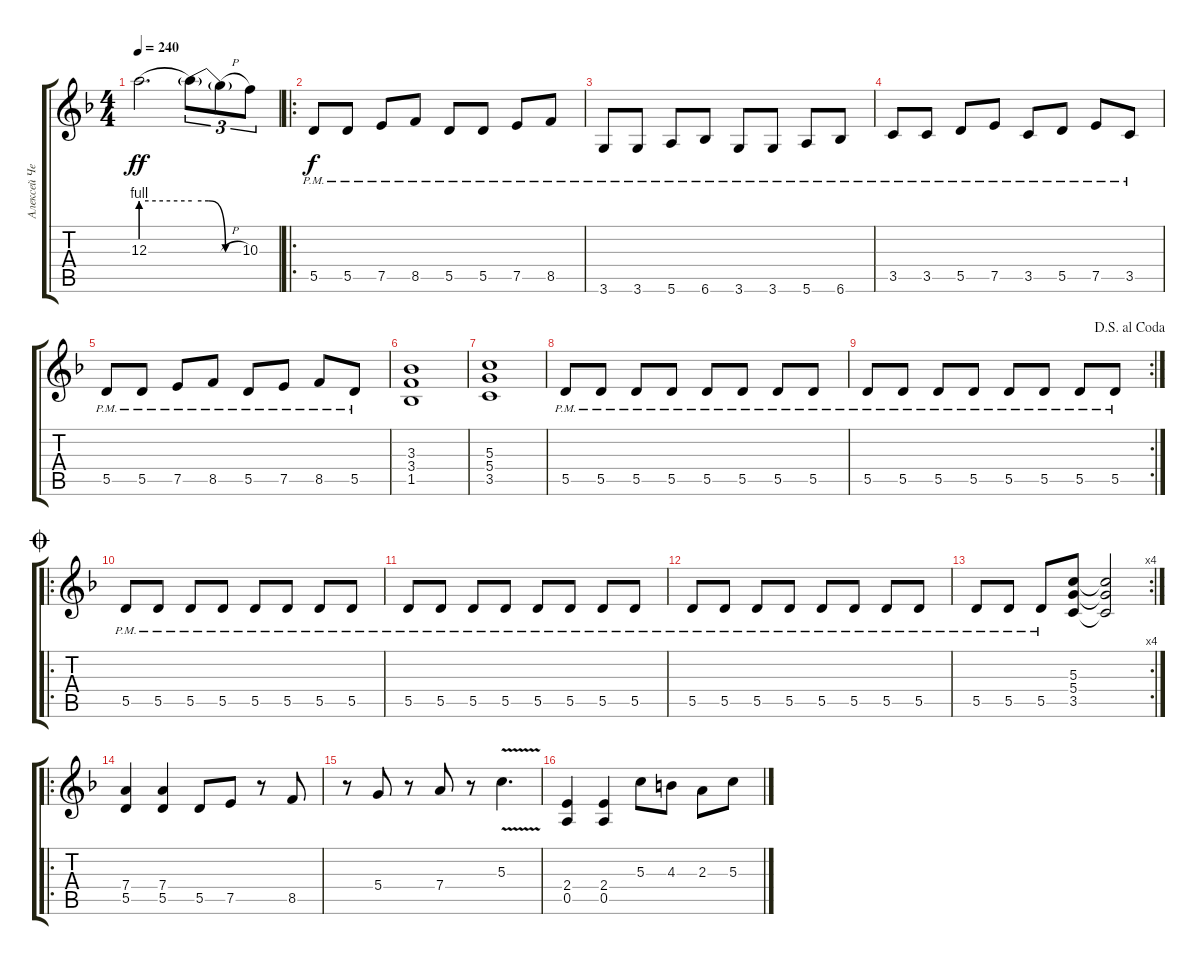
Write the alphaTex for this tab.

\track ("Алексей Чернышёв" "Алексей Че") {instrument distortionguitar}
\staff {score tabs}
\tuning (E4 B3 G3 D3 A2 E2) {hide}
\ts (4 4)
\tempo 240
\clef g2
\ks f
12.3{be (hold 0 4 60 4) t}.2{d dy ff} 12.3{be (custom 0 4 20 4 40 0 60 0) t}.8{tu (3 2)} 12.3{h t}.8{tu (3 2)} 10.3.8{tu (3 2)} |
\ro
5.5{pm}.8{dy f} 5.5{pm}.8 7.5{pm}.8 8.5{pm}.8 5.5{pm}.8 5.5{pm}.8 7.5{pm}.8 8.5{pm}.8 |
3.6{pm}.8 3.6{pm}.8 5.6{pm}.8 6.6{pm}.8 3.6{pm}.8 3.6{pm}.8 5.6{pm}.8 6.6{pm}.8 |
3.5{pm}.8 3.5{pm}.8 5.5{pm}.8 7.5{pm}.8 3.5{pm}.8 5.5{pm}.8 7.5{pm}.8 3.5{pm}.8 |
5.5{pm}.8 5.5{pm}.8 7.5{pm}.8 8.5{pm}.8 5.5{pm}.8 7.5{pm}.8 8.5{pm}.8 5.5{pm}.8 |
(3.3 3.4 1.5).1 |
(5.3 5.4 3.5).1 |
5.5{pm}.8 5.5{pm}.8 5.5{pm}.8 5.5{pm}.8 5.5{pm}.8 5.5{pm}.8 5.5{pm}.8 5.5{pm}.8 |
\rc 2
\jump dalsegnoalcoda
5.5{pm}.8 5.5{pm}.8 5.5{pm}.8 5.5{pm}.8 5.5{pm}.8 5.5{pm}.8 5.5{pm}.8 5.5{pm}.8 |
\ro
\jump coda
5.5{pm}.8 5.5{pm}.8 5.5{pm}.8 5.5{pm}.8 5.5{pm}.8 5.5{pm}.8 5.5{pm}.8 5.5{pm}.8 |
5.5{pm}.8 5.5{pm}.8 5.5{pm}.8 5.5{pm}.8 5.5{pm}.8 5.5{pm}.8 5.5{pm}.8 5.5{pm}.8 |
5.5{pm}.8 5.5{pm}.8 5.5{pm}.8 5.5{pm}.8 5.5{pm}.8 5.5{pm}.8 5.5{pm}.8 5.5{pm}.8 |
\rc 4
5.5{pm}.8 5.5{pm}.8 5.5{pm}.8 (5.3 5.4 3.5).8 (5.3{t} 5.4{t} 3.5{t}).2 |
\ro
(7.4 5.5).4 (7.4 5.5).4 5.5.8 7.5.8 r.8 8.5.8 |
r.8 5.4.8 r.8 7.4.8 r.8 5.3{v}.4{d} |
(2.4 0.5).4 (2.4 0.5).4 5.3.8 4.3.8 2.3.8 5.3.8
